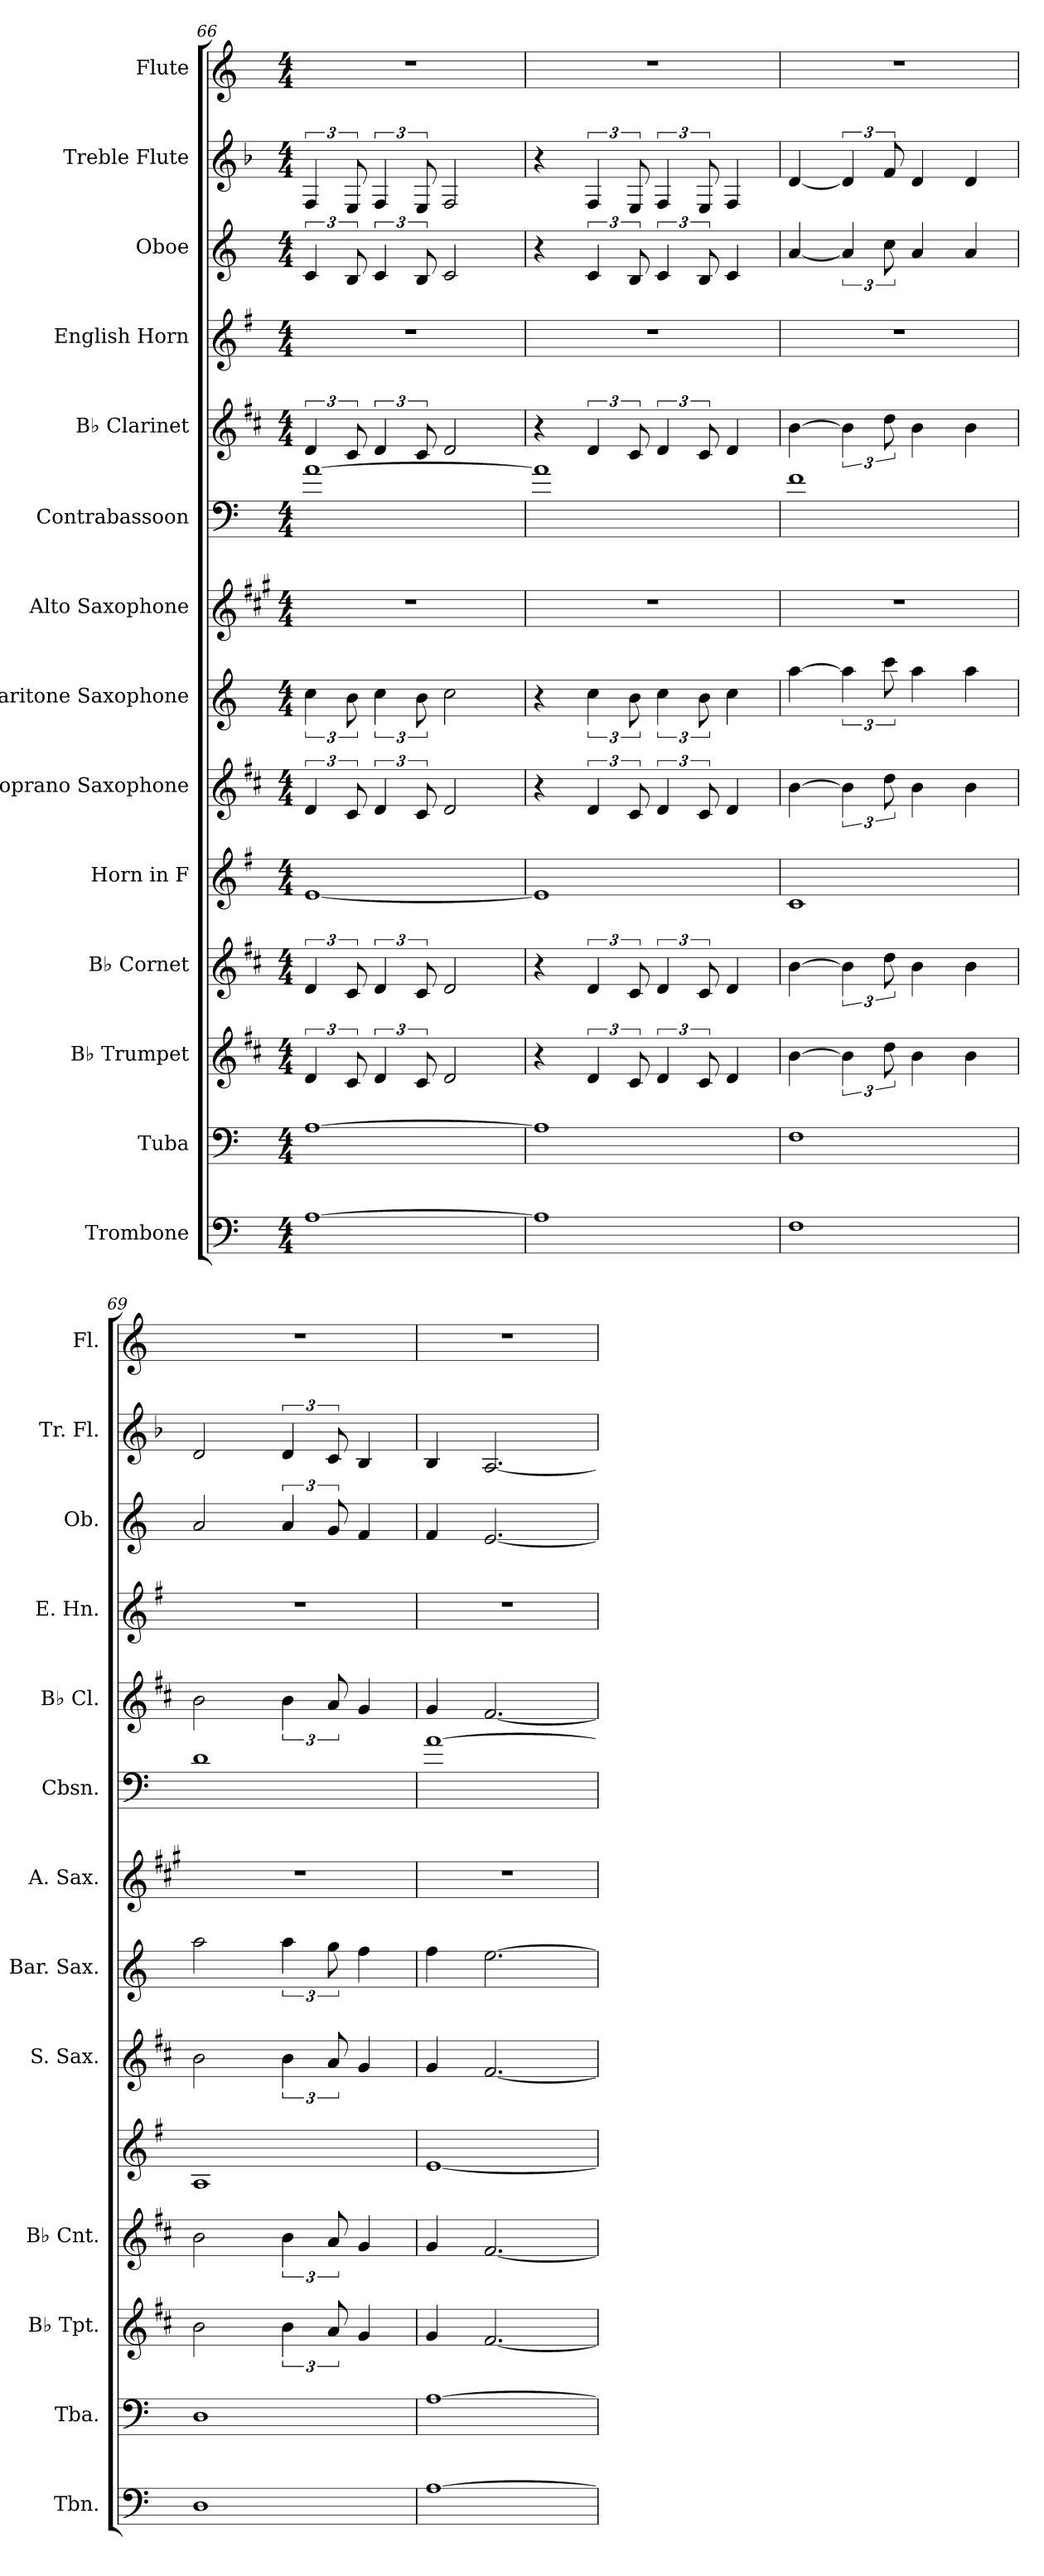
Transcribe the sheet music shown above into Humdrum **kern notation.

**kern	**kern	**kern	**kern	**kern	**kern	**kern	**kern	**kern	**kern	**kern	**kern	**kern	**kern
*part14	*part13	*part12	*part11	*part10	*part9	*part8	*part7	*part6	*part5	*part4	*part3	*part2	*part1
*staff14	*staff13	*staff12	*staff11	*staff10	*staff9	*staff8	*staff7	*staff6	*staff5	*staff4	*staff3	*staff2	*staff1
*I"Trombone	*I"Tuba	*I"B♭ Trumpet	*I"B♭ Cornet	*I"Horn in F	*I"Soprano Saxophone	*I"Baritone Saxophone	*I"Alto Saxophone	*I"Contrabassoon	*I"B♭ Clarinet	*I"English Horn	*I"Oboe	*I"Treble Flute	*I"Flute
*I'Tbn.	*I'Tba.	*I'B♭ Tpt.	*I'B♭ Cnt.	*	*I'S. Sax.	*I'Bar. Sax.	*I'A. Sax.	*I'Cbsn.	*I'B♭ Cl.	*I'E. Hn.	*I'Ob.	*I'Tr. Fl.	*I'Fl.
*clefF4	*clefF4	*clefG2	*clefG2	*clefG2	*clefG2	*clefG2	*clefG2	*clefF4	*clefG2	*clefG2	*clefG2	*clefG2	*clefG2
*	*	*ITrd1c2	*ITrd1c2	*ITrd4c7	*ITrd1c2	*ITrd12c21	*ITrd5c9	*ITrd7c12	*ITrd1c2	*ITrd4c7	*	*ITrd-4c-7	*
*k[]	*k[]	*k[]	*k[]	*k[]	*k[]	*k[]	*k[]	*k[]	*k[]	*k[]	*k[]	*k[]	*k[]
*M4/4	*M4/4	*M4/4	*M4/4	*M4/4	*M4/4	*M4/4	*M4/4	*M4/4	*M4/4	*M4/4	*M4/4	*M4/4	*M4/4
=66	=66	=66	=66	=66	=66	=66	=66	=66	=66	=66	=66	=66	=66
[1A	[1A	6c/	6c/	[1A	6c/	6c\	1r	[1A	6c/	1r	6c/	6c/	1r
.	.	12B/	12B/	.	12B/	12B\	.	.	12B/	.	12B/	12B/	.
.	.	6c/	6c/	.	6c/	6c\	.	.	6c/	.	6c/	6c/	.
.	.	12B/	12B/	.	12B/	12B\	.	.	12B/	.	12B/	12B/	.
.	.	2c/	2c/	.	2c/	2c\	.	.	2c/	.	2c/	2c/	.
=67	=67	=67	=67	=67	=67	=67	=67	=67	=67	=67	=67	=67	=67
1A]	1A]	4r	4r	1A]	4r	4r	1r	1A]	4r	1r	4r	4r	1r
.	.	6c/	6c/	.	6c/	6c\	.	.	6c/	.	6c/	6c/	.
.	.	12B/	12B/	.	12B/	12B\	.	.	12B/	.	12B/	12B/	.
.	.	6c/	6c/	.	6c/	6c\	.	.	6c/	.	6c/	6c/	.
.	.	12B/	12B/	.	12B/	12B\	.	.	12B/	.	12B/	12B/	.
.	.	4c/	4c/	.	4c/	4c\	.	.	4c/	.	4c/	4c/	.
=68	=68	=68	=68	=68	=68	=68	=68	=68	=68	=68	=68	=68	=68
1F	1F	[4a\	[4a\	1F	[4a\	[4a\	1r	1F	[4a\	1r	[4a/	[4a/	1r
.	.	6a\]	6a\]	.	6a\]	6a\]	.	.	6a\]	.	6a/]	6a/]	.
.	.	12cc\	12cc\	.	12cc\	12cc\	.	.	12cc\	.	12cc\	12cc/	.
.	.	4a\	4a\	.	4a\	4a\	.	.	4a\	.	4a/	4a/	.
.	.	4a\	4a\	.	4a\	4a\	.	.	4a\	.	4a/	4a/	.
!!LO:PB:g=z
=69	=69	=69	=69	=69	=69	=69	=69	=69	=69	=69	=69	=69	=69
1D	1D	2a\	2a\	1D	2a\	2a\	1r	1D	2a\	1r	2a/	2a/	1r
.	.	6a\	6a\	.	6a\	6a\	.	.	6a\	.	6a/	6a/	.
.	.	12g/	12g/	.	12g/	12g\	.	.	12g/	.	12g/	12g/	.
.	.	4f/	4f/	.	4f/	4f\	.	.	4f/	.	4f/	4f/	.
=70	=70	=70	=70	=70	=70	=70	=70	=70	=70	=70	=70	=70	=70
[1A	[1A	4f/	4f/	[1A	4f/	4f\	1r	[1A	4f/	1r	4f/	4f/	1r
.	.	[2.e/	[2.e/	.	[2.e/	[2.e\	.	.	[2.e/	.	[2.e/	[2.e/	.
=	=	=	=	=	=	=	=	=	=	=	=	=	=
*-	*-	*-	*-	*-	*-	*-	*-	*-	*-	*-	*-	*-	*-
